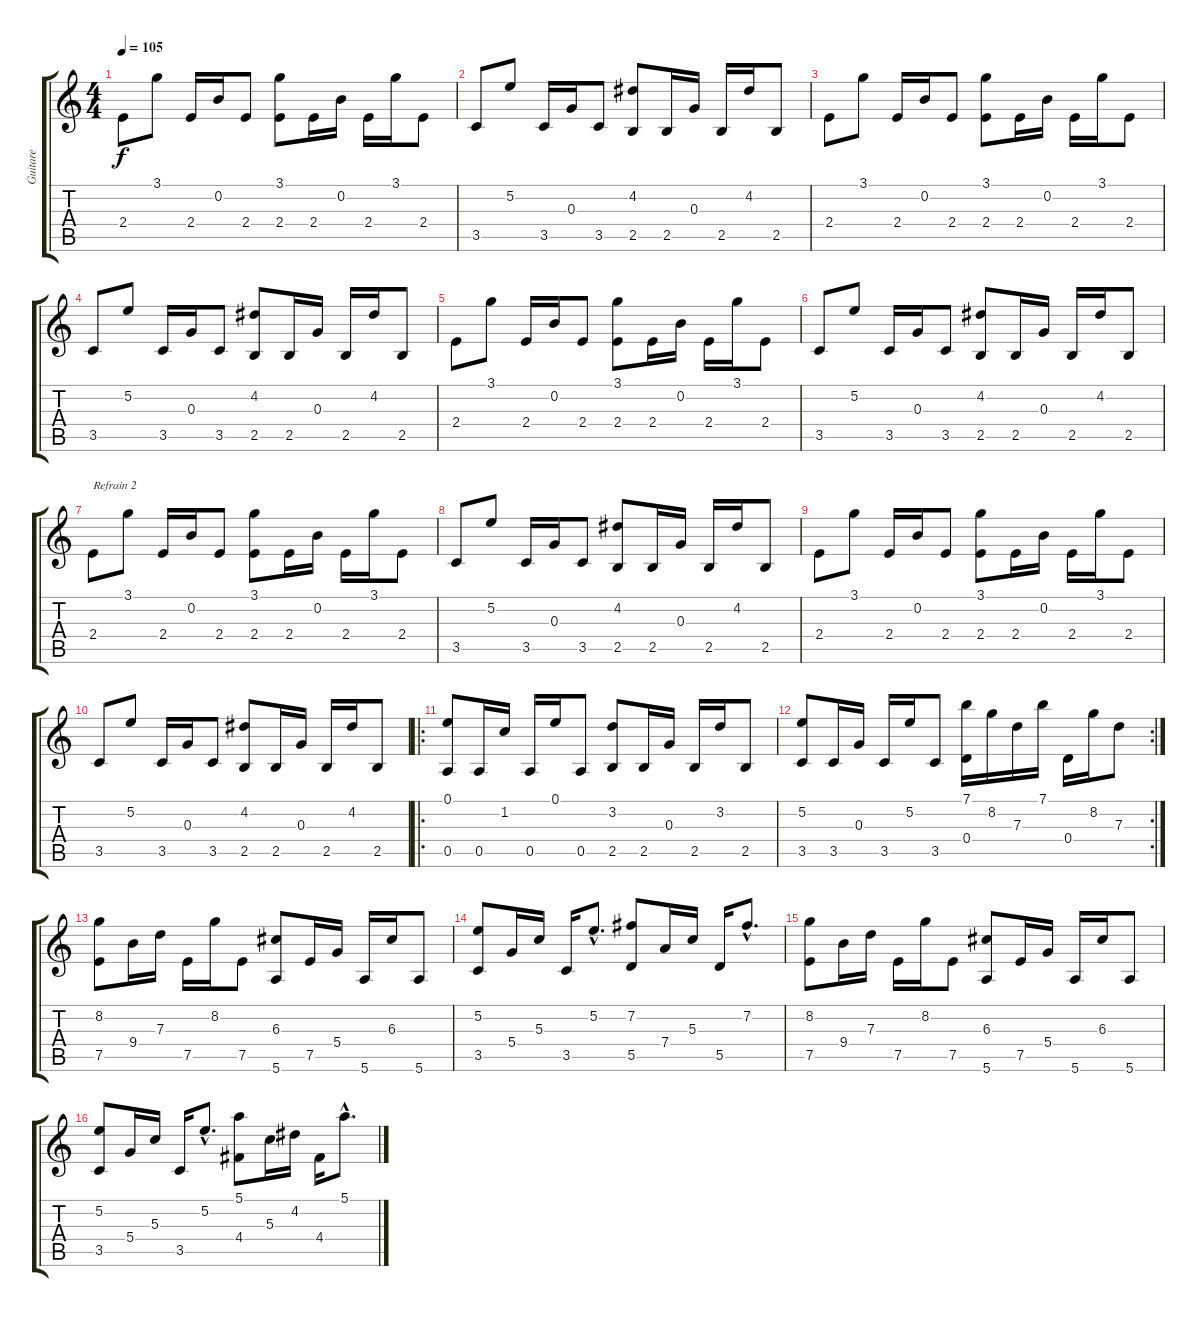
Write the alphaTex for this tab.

\track ("Guitare" "Guitare") {instrument acousticguitarsteel}
\staff {score tabs}
\tuning (E4 B3 G3 D3 A2 E2) {hide}
\ts (4 4)
\tempo 105
\clef g2
\ks c
2.4.8{dy f} 3.1.8 2.4.16 0.2.16 2.4.8 (3.1 2.4).8 2.4.16 0.2.16 2.4.16 3.1.16 2.4.8 |
3.5.8 5.2.8 3.5.16 0.3.16 3.5.8 (4.2 2.5).8 2.5.16 0.3.16 2.5.16 4.2.16 2.5.8 |
2.4.8 3.1.8 2.4.16 0.2.16 2.4.8 (3.1 2.4).8 2.4.16 0.2.16 2.4.16 3.1.16 2.4.8 |
3.5.8 5.2.8 3.5.16 0.3.16 3.5.8 (4.2 2.5).8 2.5.16 0.3.16 2.5.16 4.2.16 2.5.8 |
2.4.8 3.1.8 2.4.16 0.2.16 2.4.8 (3.1 2.4).8 2.4.16 0.2.16 2.4.16 3.1.16 2.4.8 |
3.5.8 5.2.8 3.5.16 0.3.16 3.5.8 (4.2 2.5).8 2.5.16 0.3.16 2.5.16 4.2.16 2.5.8 |
2.4.8{txt "Refrain 2"} 3.1.8 2.4.16 0.2.16 2.4.8 (3.1 2.4).8 2.4.16 0.2.16 2.4.16 3.1.16 2.4.8 |
3.5.8 5.2.8 3.5.16 0.3.16 3.5.8 (4.2 2.5).8 2.5.16 0.3.16 2.5.16 4.2.16 2.5.8 |
2.4.8 3.1.8 2.4.16 0.2.16 2.4.8 (3.1 2.4).8 2.4.16 0.2.16 2.4.16 3.1.16 2.4.8 |
3.5.8 5.2.8 3.5.16 0.3.16 3.5.8 (4.2 2.5).8 2.5.16 0.3.16 2.5.16 4.2.16 2.5.8 |
\ro
(0.1 0.5).8 0.5.16 1.2.16 0.5.16 0.1.16 0.5.8 (3.2 2.5).8 2.5.16 0.3.16 2.5.16 3.2.16 2.5.8 |
\rc 2
(5.2 3.5).8 3.5.16 0.3.16 3.5.16 5.2.16 3.5.8 (7.1 0.4).16 8.2.16 7.3.16 7.1.16 0.4.16 8.2.16 7.3.8 |
(8.2 7.5).8 9.4.16 7.3.16 7.5.16 8.2.16 7.5.8 (6.3 5.6).8 7.5.16 5.4.16 5.6.16 6.3.16 5.6.8 |
(5.2 3.5).8 5.4.16 5.3.16 3.5.16 5.2{hac}.8{d} (7.2 5.5).8 7.4.16 5.3.16 5.5.16 7.2{hac}.8{d} |
(8.2 7.5).8 9.4.16 7.3.16 7.5.16 8.2.16 7.5.8 (6.3 5.6).8 7.5.16 5.4.16 5.6.16 6.3.16 5.6.8 |
(5.2 3.5).8 5.4.16 5.3.16 3.5.16 5.2{hac}.8{d} (5.1 4.4).8 5.3.16 4.2.16 4.4.16 5.1{hac}.8{d}
